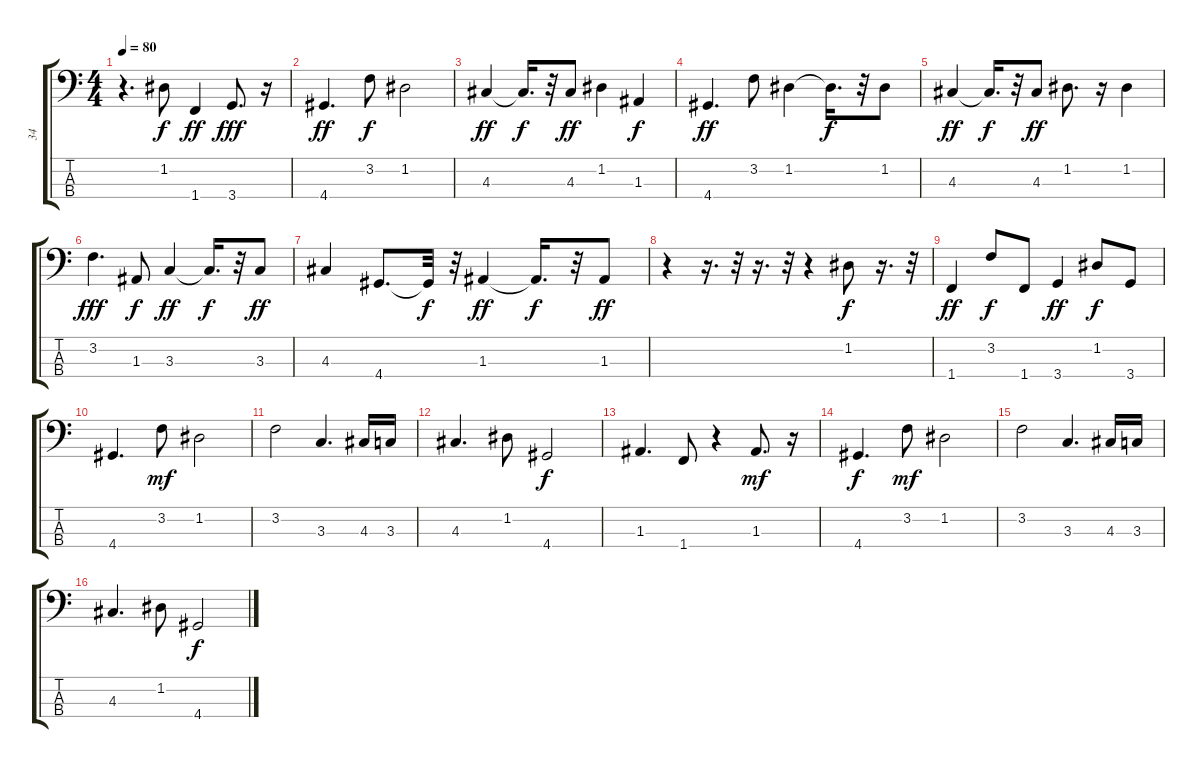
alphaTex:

\track ("34" "34") {instrument electricbassfinger}
\staff {score tabs}
\tuning (G2 D2 A1 E1) {hide}
\ts (4 4)
\tempo 80
\clef f4
\ks c
r.4{d dy f} 1.2.8 1.4.4{dy ff} 3.4.8{d dy fff} r.16 |
4.4.4{d dy ff} 3.2.8{dy f} 1.2.2 |
4.3.4{dy ff} 4.3{t}.16{d dy f} r.32 4.3.8{dy ff} 1.2.4 1.3.4{dy f} |
4.4.4{d dy ff} 3.2.8 1.2.4 1.2{t}.16{d dy f} r.32 1.2.8 |
4.3.4{dy ff} 4.3{t}.16{d dy f} r.32 4.3.8{dy ff} 1.2.8{d} r.16 1.2.4 |
3.2.4{d dy fff} 1.3.8{dy f} 3.3.4{dy ff} 3.3{t}.16{d dy f} r.32 3.3.8{dy ff} |
4.3.4 4.4.8{d} 4.4{t}.32{dy f} r.32 1.3.4{dy ff} 1.3{t}.16{d dy f} r.32 1.3.8{dy ff} |
r.4 r.16{d} r.32 r.16{d} r.32 r.4 1.2.8{dy f} r.16{d} r.32 |
1.4.4{dy ff} 3.2.8{dy f} 1.4.8 3.4.4{dy ff} 1.2.8{dy f} 3.4.8 |
4.4.4{d} 3.2.8{dy mf} 1.2.2 |
3.2.2 3.3.4{d} 4.3.16 3.3.16 |
4.3.4{d} 1.2.8 4.4.2{dy f} |
1.3.4{d} 1.4.8 r.4 1.3.8{d dy mf} r.16 |
4.4.4{d dy f} 3.2.8{dy mf} 1.2.2 |
3.2.2 3.3.4{d} 4.3.16 3.3.16 |
4.3.4{d} 1.2.8 4.4.2{dy f}
